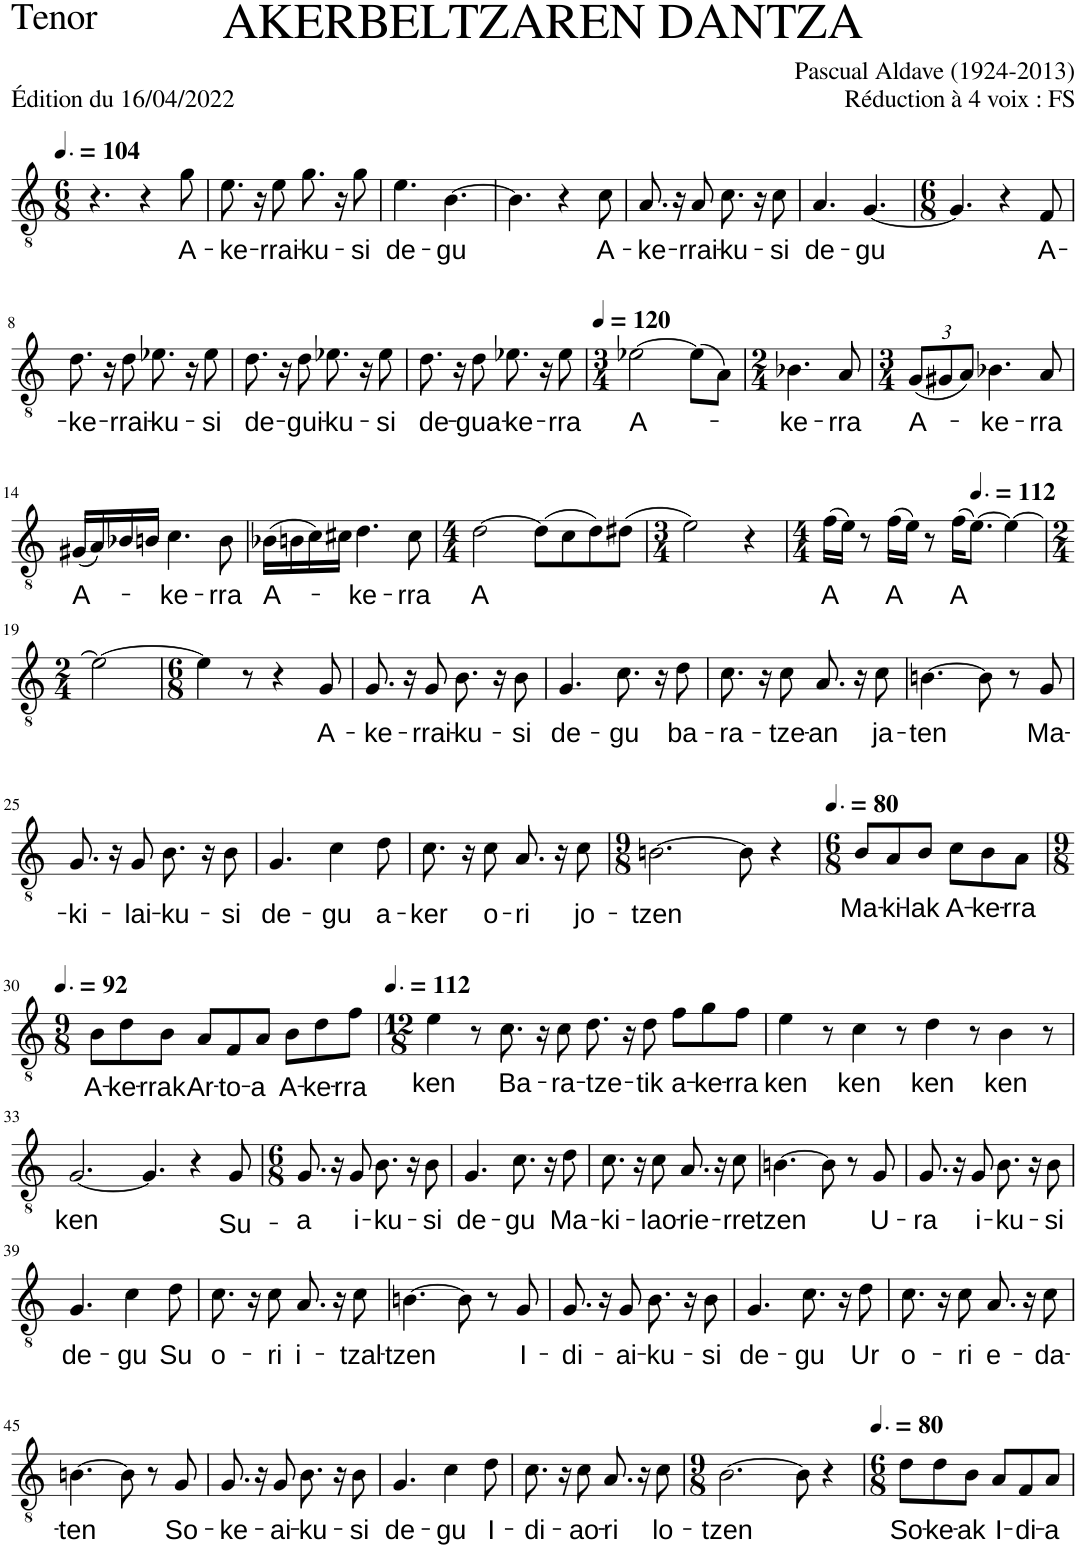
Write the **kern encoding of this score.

**kern	**text
*part1	*part1
*staff1	*staff1
*I"Tenor	*
*I'T.	*
*clefGv2	*
*k[]	*
*M6/8	*
*MM156	*
=1	=1
4.r	.
4r	.
!	!LO:LY:b
8g\	A-
=2	=2
!	!LO:LY:b
8.e\	-ke-
16r	.
!	!LO:LY:b
8e\	-rrai-
!	!LO:LY:b
8.g\	-ku-
16r	.
!	!LO:LY:b
8g\	-si
=3	=3
!	!LO:LY:b
4.e\	de-
!	!LO:LY:b
[4.B\	-gu
=4	=4
4.B\]	.
4r	.
!	!LO:LY:b
8c\	A-
=5	=5
!	!LO:LY:b
8.A/	-ke-
16r	.
!	!LO:LY:b
8A/	-rrai-
!	!LO:LY:b
8.c\	-ku-
16r	.
!	!LO:LY:b
8c\	-si
=6	=6
!	!LO:LY:b
4.A/	de-
!	!LO:LY:b
[4.G/	-gu
=7	=7
*M6/8	*
4.G/]	.
4r	.
!	!LO:LY:b
8F/	A-
!!LO:LB:g=z
=8	=8
!	!LO:LY:b
8.d\	-ke-
16r	.
!	!LO:LY:b
8d\	-rrai-
!	!LO:LY:b
8.e-X\	-ku-
16r	.
!	!LO:LY:b
8e-\	-si
=9	=9
!	!LO:LY:b
8.d\	de-
16r	.
!	!LO:LY:b
8d\	-gui-
!	!LO:LY:b
8.e-X\	-ku-
16r	.
!	!LO:LY:b
8e-\	-si
=10	=10
!	!LO:LY:b
8.d\	de-
16r	.
!	!LO:LY:b
8d\	-gua-
!	!LO:LY:b
8.e-X\	-ke-
16r	.
!	!LO:LY:b
8e-\	-rra
=11	=11
*M3/4	*
*MM120	*
!	!LO:LY:b
[2e-X\	A-
(8e-\L]	.
8A\J)	.
=12	=12
*M2/4	*
!	!LO:LY:b
4.B-X\	-ke-
!	!LO:LY:b
8A/	-rra
=13	=13
*M3/4	*
*Xbrackettup	*
!	!LO:LY:b
(12G/L	A-
12G#X/	.
12A/J)	.
!	!LO:LY:b
4.B-X\	-ke-
!	!LO:LY:b
8A/	-rra
!!LO:LB:g=z
=14	=14
!	!LO:LY:b
(16G#X/LL	A-
16A/)	.
16B-X/	.
16Bn/JJ	.
!	!LO:LY:b
4.c\	-ke-
!	!LO:LY:b
8B\	-rra
=15	=15
!	!LO:LY:b
(16B-X\LL	A-
16Bn\	.
16c\)	.
16c#X\JJ	.
!	!LO:LY:b
4.d\	-ke-
!	!LO:LY:b
8c#\	-rra
=16	=16
*M4/4	*
!	!LO:LY:b
[2d\	A
(8d\L]	.
8c\	.
8d\)	.
(8d#X\J	.
=17	=17
*M3/4	*
2e\)	.
4r	.
=18	=18
*M4/4	*
!	!LO:LY:b
(16f\LL	A
16e\JJ)	.
8r	.
!	!LO:LY:b
(16f\LL	A
16e\JJ)	.
8r	.
!	!LO:LY:b
(16f\KL	A
*MM168	*
[8.e\J)	.
4e\_	.
!!LO:LB:g=z
=19	=19
*M2/4	*
2e\_	.
=20	=20
*M6/8	*
4e\]	.
8r	.
4r	.
!	!LO:LY:b
8G/	A-
=21	=21
!	!LO:LY:b
8.G/	-ke-
16r	.
!	!LO:LY:b
8G/	-rrai-
!	!LO:LY:b
8.B\	-ku-
16r	.
!	!LO:LY:b
8B\	-si
=22	=22
!	!LO:LY:b
4.G/	de-
!	!LO:LY:b
8.c\	-gu
16r	.
!	!LO:LY:b
8d\	ba-
=23	=23
!	!LO:LY:b
8.c\	-ra-
16r	.
!	!LO:LY:b
8c\	-tze-
!	!LO:LY:b
8.A/	-an
16r	.
!	!LO:LY:b
8c\	ja-
=24	=24
!	!LO:LY:b
[4.Bn\	-ten
8B\]	.
8r	.
!	!LO:LY:b
8G/	Ma-
!!LO:LB:g=z
=25	=25
!	!LO:LY:b
8.G/	-ki-
16r	.
!	!LO:LY:b
8G/	-lai-
!	!LO:LY:b
8.B\	-ku-
16r	.
!	!LO:LY:b
8B\	-si
=26	=26
!	!LO:LY:b
4.G/	de-
!	!LO:LY:b
4c\	-gu
!	!LO:LY:b
8d\	a-
=27	=27
!	!LO:LY:b
8.c\	-ker
16r	.
!	!LO:LY:b
8c\	o-
!	!LO:LY:b
8.A/	-ri
16r	.
!	!LO:LY:b
8c\	jo-
=28	=28
*M9/8	*
!	!LO:LY:b
[2.Bn\	-tzen
8B\]	.
4r	.
=29	=29
*M6/8	*
*MM120	*
!	!LO:LY:b
8B/L	Ma-
!	!LO:LY:b
8A/	-ki-
!	!LO:LY:b
8B/J	-lak
!	!LO:LY:b
8c\L	A-
!	!LO:LY:b
8B\	-ke-
!	!LO:LY:b
8A\J	-rra
!!LO:LB:g=z
=30	=30
*M9/8	*
*MM138	*
!	!LO:LY:b
8B\L	A-
!	!LO:LY:b
8d\	-ke-
!	!LO:LY:b
8B\J	-rrak
!	!LO:LY:b
8A/L	Ar-
!	!LO:LY:b
8F/	-to-
!	!LO:LY:b
8A/J	-a
!	!LO:LY:b
8B\L	A-
!	!LO:LY:b
8d\	-ke-
!	!LO:LY:b
8f\J	-rra
=31	=31
*M12/8	*
*MM168	*
!	!LO:LY:b
4e\	ken
8r	.
!	!LO:LY:b
8.c\	Ba-
16r	.
!	!LO:LY:b
8c\	-ra-
!	!LO:LY:b
8.d\	-tze-
16r	.
!	!LO:LY:b
8d\	-tik
!	!LO:LY:b
8f\L	a-
!	!LO:LY:b
8g\	-ke-
!	!LO:LY:b
8f\J	-rra
=32	=32
!	!LO:LY:b
4e\	ken
8r	.
!	!LO:LY:b
4c\	ken
8r	.
!	!LO:LY:b
4d\	ken
8r	.
!	!LO:LY:b
4B\	ken
8r	.
!!LO:LB:g=z
=33	=33
!	!LO:LY:b
[2.G/	ken
4.G/]	.
4r	.
!	!LO:LY:b
8G/	Su-
=34	=34
*M6/8	*
!	!LO:LY:b
8.G/	-a
16r	.
!	!LO:LY:b
8G/	i-
!	!LO:LY:b
8.B\	-ku-
16r	.
!	!LO:LY:b
8B\	-si
=35	=35
!	!LO:LY:b
4.G/	de-
!	!LO:LY:b
8.c\	-gu
16r	.
!	!LO:LY:b
8d\	Ma-
=36	=36
!	!LO:LY:b
8.c\	-ki-
16r	.
!	!LO:LY:b
8c\	-lao-
!	!LO:LY:b
8.A/	-rie-
16r	.
!	!LO:LY:b
8c\	-rre
=37	=37
!	!LO:LY:b
[4.Bn\	tzen
8B\]	.
8r	.
!	!LO:LY:b
8G/	U-
=38	=38
!	!LO:LY:b
8.G/	-ra
16r	.
!	!LO:LY:b
8G/	i-
!	!LO:LY:b
8.B\	-ku-
16r	.
!	!LO:LY:b
8B\	-si
!!LO:LB:g=z
=39	=39
!	!LO:LY:b
4.G/	de-
!	!LO:LY:b
4c\	-gu
!	!LO:LY:b
8d\	Su
=40	=40
!	!LO:LY:b
8.c\	o-
16r	.
!	!LO:LY:b
8c\	-ri
!	!LO:LY:b
8.A/	i-
16r	.
!	!LO:LY:b
8c\	-tzal-
=41	=41
!	!LO:LY:b
[4.Bn\	-tzen
8B\]	.
8r	.
!	!LO:LY:b
8G/	I-
=42	=42
!	!LO:LY:b
8.G/	-di-
16r	.
!	!LO:LY:b
8G/	-ai-
!	!LO:LY:b
8.B\	-ku-
16r	.
!	!LO:LY:b
8B\	-si
=43	=43
!	!LO:LY:b
4.G/	de-
!	!LO:LY:b
8.c\	-gu
16r	.
!	!LO:LY:b
8d\	Ur
=44	=44
!	!LO:LY:b
8.c\	o-
16r	.
!	!LO:LY:b
8c\	-ri
!	!LO:LY:b
8.A/	e-
16r	.
!	!LO:LY:b
8c\	-da-
!!LO:LB:g=z
=45	=45
!	!LO:LY:b
[4.Bn\	-ten
8B\]	.
8r	.
!	!LO:LY:b
8G/	So-
=46	=46
!	!LO:LY:b
8.G/	-ke-
16r	.
!	!LO:LY:b
8G/	-ai-
!	!LO:LY:b
8.B\	-ku-
16r	.
!	!LO:LY:b
8B\	-si
=47	=47
!	!LO:LY:b
4.G/	de-
!	!LO:LY:b
4c\	-gu
!	!LO:LY:b
8d\	I-
=48	=48
!	!LO:LY:b
8.c\	-di-
16r	.
!	!LO:LY:b
8c\	-ao-
!	!LO:LY:b
8.A/	-ri
16r	.
!	!LO:LY:b
8c\	lo-
=49	=49
*M9/8	*
!	!LO:LY:b
[2.B\	-tzen
8B\]	.
4r	.
=50	=50
*M6/8	*
*MM120	*
!	!LO:LY:b
8d\L	So-
!	!LO:LY:b
8d\	-ke-
!	!LO:LY:b
8B\J	-ak
!	!LO:LY:b
8A/L	I-
!	!LO:LY:b
8F/	-di-
!	!LO:LY:b
8A/J	-a
=	=
*-	*-
